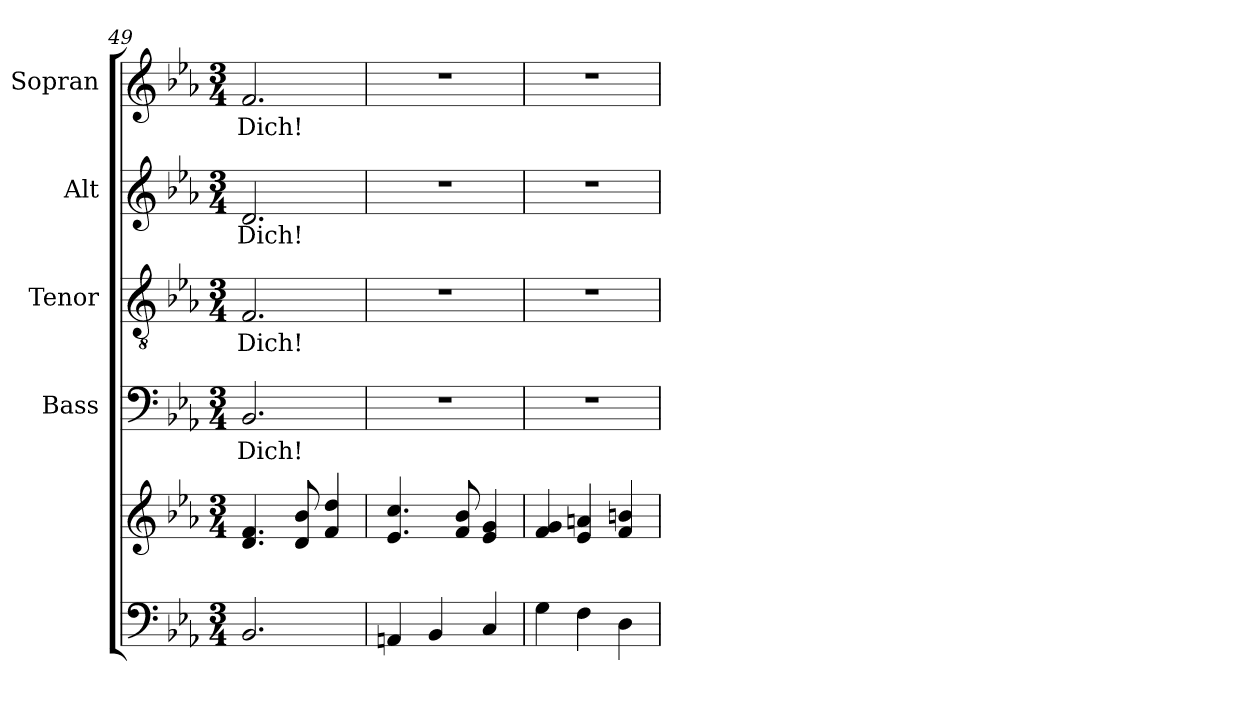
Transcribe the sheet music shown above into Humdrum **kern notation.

**kern	**kern	**kern	**text	**kern	**text	**kern	**text	**kern	**text
*part5	*part5	*part4	*part4	*part3	*part3	*part2	*part2	*part1	*part1
*staff6	*staff5	*staff4	*staff4	*staff3	*staff3	*staff2	*staff2	*staff1	*staff1
*	*	*I"Bass	*	*I"Tenor	*	*I"Alt	*	*I"Sopran	*
*	*	*I'B.	*	*I'T.	*	*I'A.	*	*I'S.	*
*clefF4	*clefG2	*clefF4	*	*clefGv2	*	*clefG2	*	*clefG2	*
*k[b-e-a-]	*k[b-e-a-]	*k[b-e-a-]	*	*k[b-e-a-]	*	*k[b-e-a-]	*	*k[b-e-a-]	*
*E-:	*E-:	*E-:	*	*E-:	*	*E-:	*	*E-:	*
*M3/4	*M3/4	*M3/4	*	*M3/4	*	*M3/4	*	*M3/4	*
=49	=49	=49	=49	=49	=49	=49	=49	=49	=49
!	!	!	!LO:LY:b	!	!LO:LY:b	!	!LO:LY:b	!	!LO:LY:b
2.BB-/	4.d/ 4.f/	2.BB-/	Dich!	2.F/	Dich!	2.d/	Dich!	2.f/	Dich!
.	8d/ 8b-/	.	.	.	.	.	.	.	.
.	4f/ 4dd/	.	.	.	.	.	.	.	.
=50	=50	=50	=50	=50	=50	=50	=50	=50	=50
4AAn/	4.e-/ 4.cc/	2.r	.	2.r	.	2.r	.	2.r	.
4BB-/	.	.	.	.	.	.	.	.	.
.	8f/ 8b-/	.	.	.	.	.	.	.	.
4C/	4e-/ 4g/	.	.	.	.	.	.	.	.
=51	=51	=51	=51	=51	=51	=51	=51	=51	=51
4G\	4f/ 4g/	2.r	.	2.r	.	2.r	.	2.r	.
4F\	4e-/ 4an/	.	.	.	.	.	.	.	.
4D\	4f/ 4bn/	.	.	.	.	.	.	.	.
=	=	=	=	=	=	=	=	=	=
*-	*-	*-	*-	*-	*-	*-	*-	*-	*-
